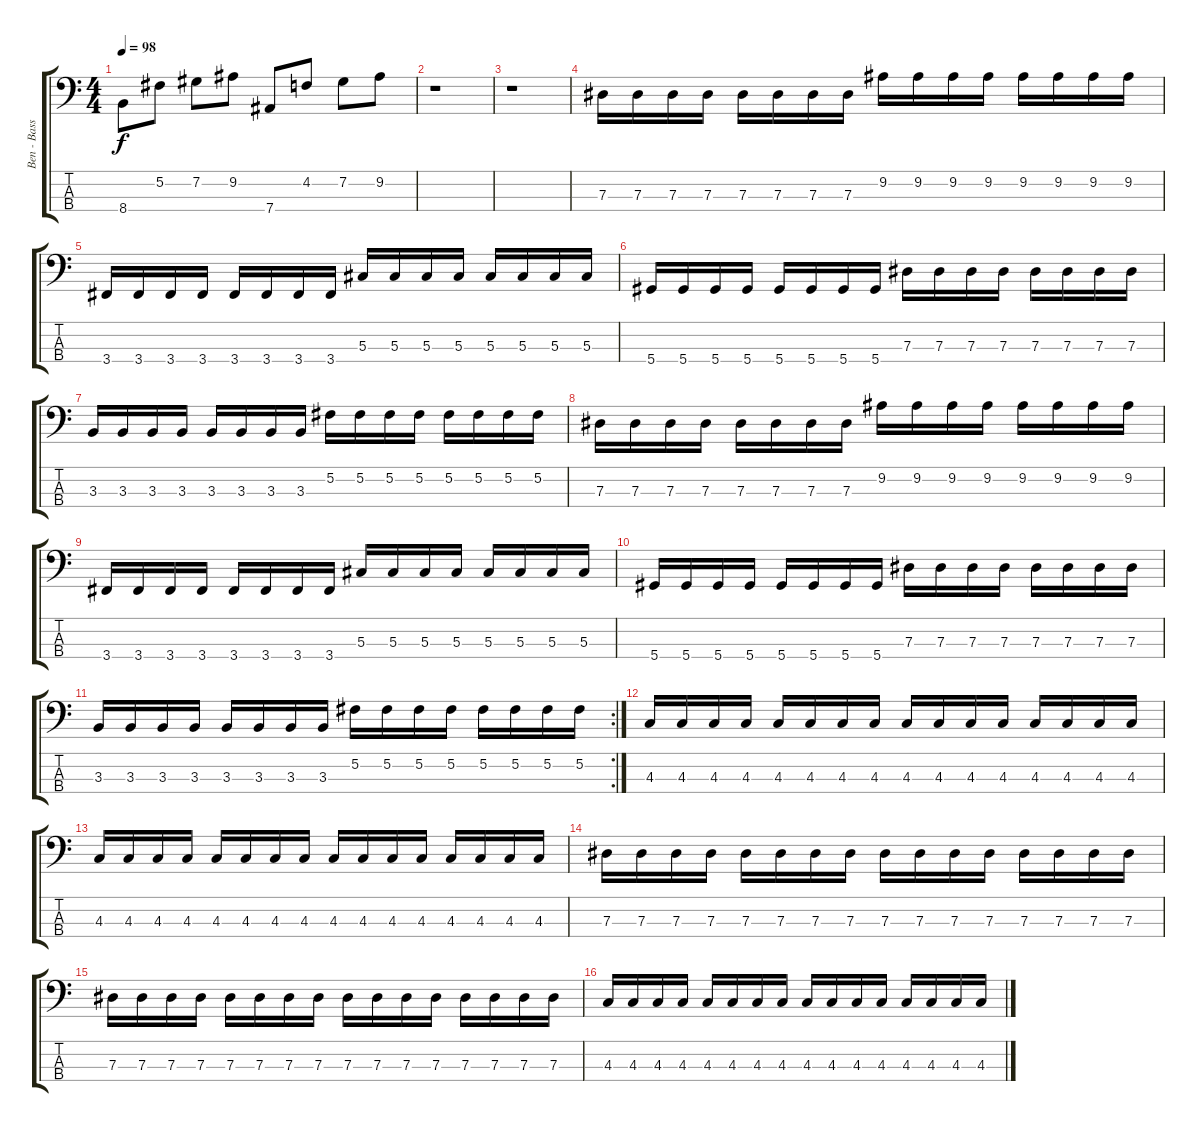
\track ("Ben - Bass" "Ben - Bass") {instrument electricbasspick}
\staff {score tabs}
\tuning (Gb2 Db2 Ab1 Eb1) {hide}
\ts (4 4)
\tempo 98
\clef f4
\ks c
8.4.8{dy f} 5.2.8 7.2.8 9.2.8 7.4.8 4.2.8 7.2.8 9.2.8 |
r.1 |
r.1 |
7.3.16 7.3.16 7.3.16 7.3.16 7.3.16 7.3.16 7.3.16 7.3.16 9.2.16 9.2.16 9.2.16 9.2.16 9.2.16 9.2.16 9.2.16 9.2.16 |
3.4.16 3.4.16 3.4.16 3.4.16 3.4.16 3.4.16 3.4.16 3.4.16 5.3.16 5.3.16 5.3.16 5.3.16 5.3.16 5.3.16 5.3.16 5.3.16 |
5.4.16 5.4.16 5.4.16 5.4.16 5.4.16 5.4.16 5.4.16 5.4.16 7.3.16 7.3.16 7.3.16 7.3.16 7.3.16 7.3.16 7.3.16 7.3.16 |
3.3.16 3.3.16 3.3.16 3.3.16 3.3.16 3.3.16 3.3.16 3.3.16 5.2.16 5.2.16 5.2.16 5.2.16 5.2.16 5.2.16 5.2.16 5.2.16 |
7.3.16 7.3.16 7.3.16 7.3.16 7.3.16 7.3.16 7.3.16 7.3.16 9.2.16 9.2.16 9.2.16 9.2.16 9.2.16 9.2.16 9.2.16 9.2.16 |
3.4.16 3.4.16 3.4.16 3.4.16 3.4.16 3.4.16 3.4.16 3.4.16 5.3.16 5.3.16 5.3.16 5.3.16 5.3.16 5.3.16 5.3.16 5.3.16 |
5.4.16 5.4.16 5.4.16 5.4.16 5.4.16 5.4.16 5.4.16 5.4.16 7.3.16 7.3.16 7.3.16 7.3.16 7.3.16 7.3.16 7.3.16 7.3.16 |
\rc 2
3.3.16 3.3.16 3.3.16 3.3.16 3.3.16 3.3.16 3.3.16 3.3.16 5.2.16 5.2.16 5.2.16 5.2.16 5.2.16 5.2.16 5.2.16 5.2.16 |
4.3.16 4.3.16 4.3.16 4.3.16 4.3.16 4.3.16 4.3.16 4.3.16 4.3.16 4.3.16 4.3.16 4.3.16 4.3.16 4.3.16 4.3.16 4.3.16 |
4.3.16 4.3.16 4.3.16 4.3.16 4.3.16 4.3.16 4.3.16 4.3.16 4.3.16 4.3.16 4.3.16 4.3.16 4.3.16 4.3.16 4.3.16 4.3.16 |
7.3.16 7.3.16 7.3.16 7.3.16 7.3.16 7.3.16 7.3.16 7.3.16 7.3.16 7.3.16 7.3.16 7.3.16 7.3.16 7.3.16 7.3.16 7.3.16 |
7.3.16 7.3.16 7.3.16 7.3.16 7.3.16 7.3.16 7.3.16 7.3.16 7.3.16 7.3.16 7.3.16 7.3.16 7.3.16 7.3.16 7.3.16 7.3.16 |
4.3.16 4.3.16 4.3.16 4.3.16 4.3.16 4.3.16 4.3.16 4.3.16 4.3.16 4.3.16 4.3.16 4.3.16 4.3.16 4.3.16 4.3.16 4.3.16
